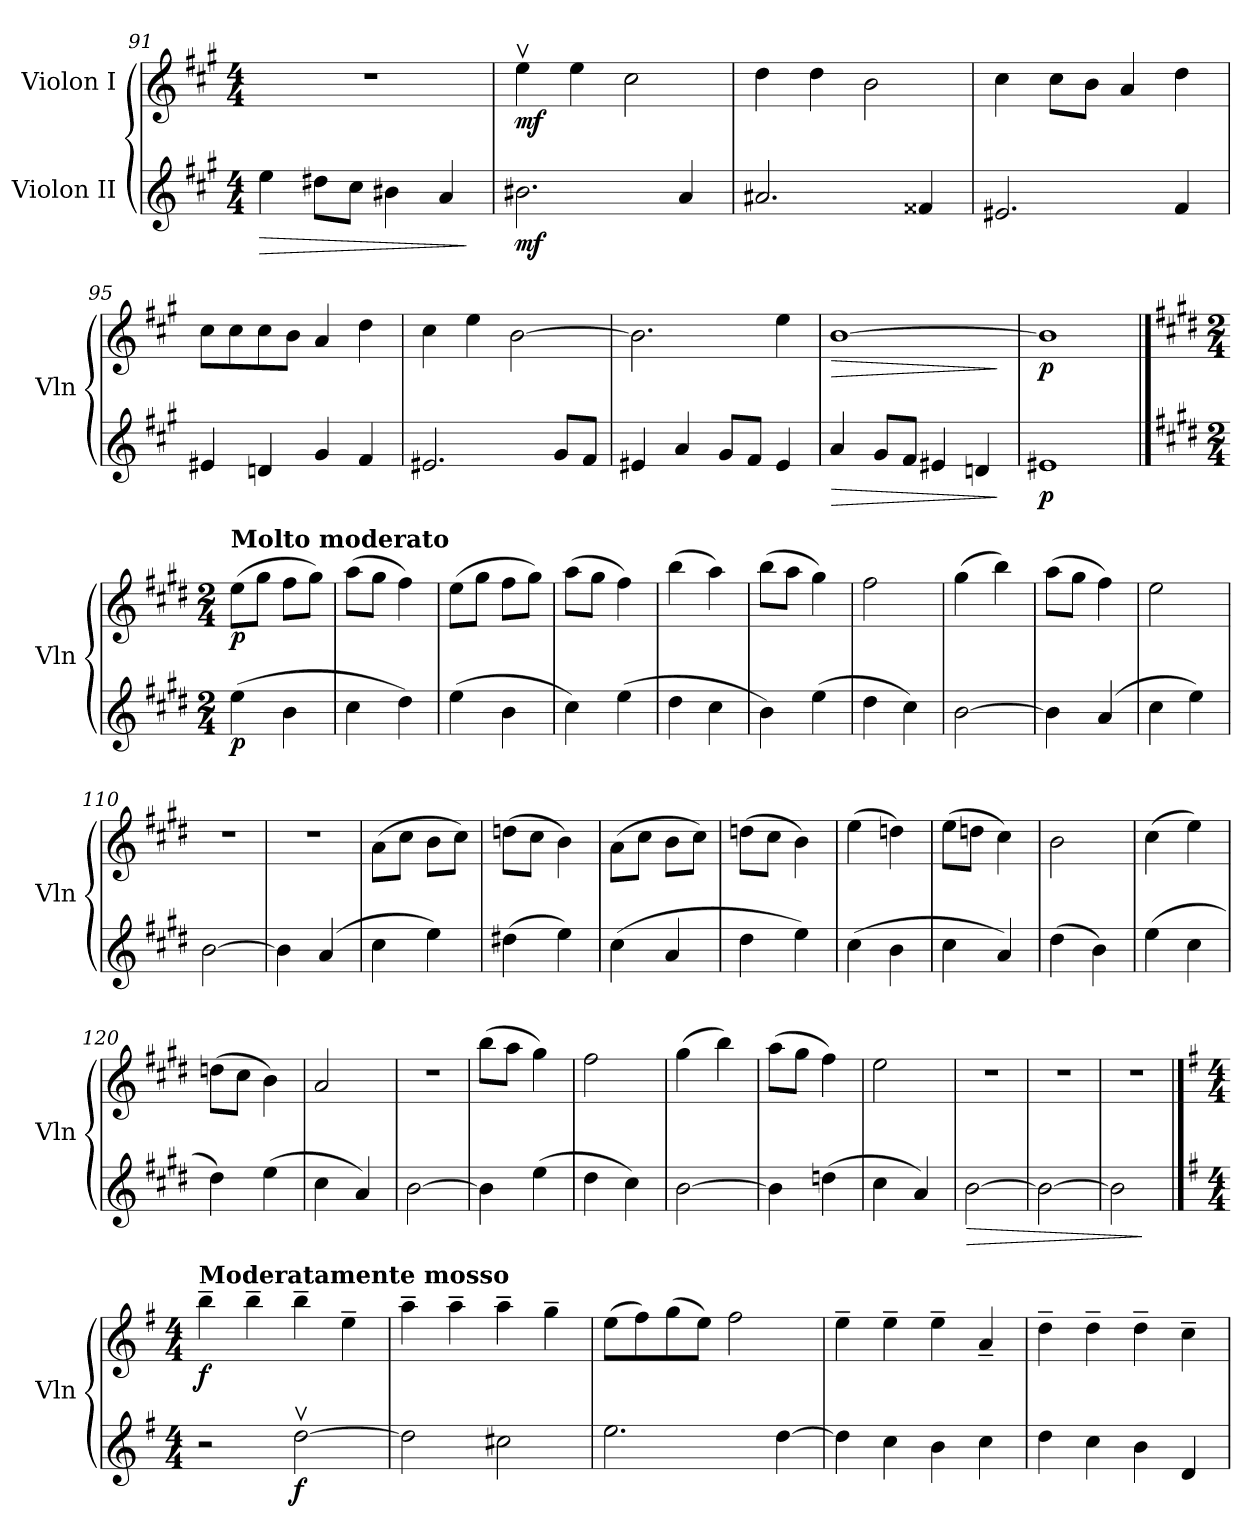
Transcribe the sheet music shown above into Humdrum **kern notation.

**kern	**dynam	**kern	**dynam
*part2	*part2	*part1	*part1
*staff2	*staff2	*staff1	*staff1
*I"Violon II	*	*I"Violon I	*
*I'Vln	*	*I'Vln	*
*clefG2	*	*clefG2	*
*k[f#c#g#]	*	*k[f#c#g#]	*
*M4/4	*	*M4/4	*
=91	=91	=91	=91
!	!LO:HP:b	!	!
4ee\	>	1r	.
8dd#X\L	.	.	.
8cc#\J	.	.	.
4b#X\	.	.	.
4a/	.	.	.
.	]	.	.
=92	=92	=92	=92
!	!LO:DY:b	!	!LO:DY:b
2.b#X\	mf	4eev\	mf
.	.	4ee\	.
.	.	2cc#\	.
4a/	.	.	.
=93	=93	=93	=93
2.a#X/	.	4dd\	.
.	.	4dd\	.
.	.	2b\	.
4f##X/	.	.	.
=94	=94	=94	=94
2.e#X/	.	4cc#\	.
.	.	8cc#\L	.
.	.	8b\J	.
.	.	4a/	.
4f#/	.	4dd\	.
!!LO:LB:g=z
=95	=95	=95	=95
4e#X/	.	8cc#\L	.
.	.	8cc#\	.
4dn/	.	8cc#\	.
.	.	8b\J	.
4g#/	.	4a/	.
4f#/	.	4dd\	.
=96	=96	=96	=96
2.e#X/	.	4cc#\	.
.	.	4ee\	.
.	.	[2b\	.
8g#/L	.	.	.
8f#/J	.	.	.
=97	=97	=97	=97
4e#X/	.	2.b\]	.
4a/	.	.	.
8g#/L	.	.	.
8f#/J	.	.	.
4e#/	.	4ee\	.
=98	=98	=98	=98
!	!LO:HP:b	!	!LO:HP:b
4a/	>	[1b	>
8g#/L	.	.	.
8f#/J	.	.	.
4e#X/	.	.	.
4dn/	.	.	.
.	]	.	]
=99	=99	=99	=99
!	!LO:DY:b	!	!LO:DY:b
1e#X	p	1b]	p
!!LO:LB:g=z
==100	==100	==100	==100
!!LO:REH:place=s1:a:B:fs=14:t=5
*k[f#c#g#d#]	*	*k[f#c#g#d#]	*
*M2/4	*	*M2/4	*
*	*	*MM72	*
!	!	!LO:TX:a:B:t=Molto moderato	!
!	!LO:DY:b	!	!LO:DY:b
(>4ee\	p	(>8ee\L	p
.	.	8gg#\J	.
4b\	.	8ff#\L	.
.	.	8gg#\J)	.
=101	=101	=101	=101
4cc#\	.	(>8aa\L	.
.	.	8gg#\J	.
4dd#\)	.	4ff#\)	.
=102	=102	=102	=102
(>4ee\	.	(>8ee\L	.
.	.	8gg#\J	.
4b\	.	8ff#\L	.
.	.	8gg#\J)	.
=103	=103	=103	=103
4cc#\)	.	(>8aa\L	.
.	.	8gg#\J	.
(>4ee\	.	4ff#\)	.
=104	=104	=104	=104
4dd#\	.	(>4bb\	.
4cc#\	.	4aa\)	.
=105	=105	=105	=105
4b\)	.	(>8bb\L	.
.	.	8aa\J	.
(>4ee\	.	4gg#\)	.
=106	=106	=106	=106
4dd#\	.	2ff#\	.
4cc#\)	.	.	.
=107	=107	=107	=107
[2b\	.	(>4gg#\	.
.	.	4bb\)	.
=108	=108	=108	=108
4b\]	.	(>8aa\L	.
.	.	8gg#\J	.
(>4a/	.	4ff#\)	.
=109	=109	=109	=109
4cc#\	.	2ee\	.
4ee\)	.	.	.
!!LO:LB:g=z
=110	=110	=110	=110
[2b\	.	2r	.
=111	=111	=111	=111
4b\]	.	2r	.
(>4a/	.	.	.
=112	=112	=112	=112
4cc#\	.	(>8a\L	.
.	.	8cc#\J	.
4ee\)	.	8b\L	.
.	.	8cc#\J)	.
=113	=113	=113	=113
(>4dd#X\	.	(>8ddn\L	.
.	.	8cc#\J	.
4ee\)	.	4b\)	.
=114	=114	=114	=114
(>4cc#\	.	(>8a\L	.
.	.	8cc#\J	.
4a/	.	8b\L	.
.	.	8cc#\J)	.
=115	=115	=115	=115
4dd#\	.	(>8ddn\L	.
.	.	8cc#\J	.
4ee\)	.	4b\)	.
=116	=116	=116	=116
(>4cc#\	.	(>4ee\	.
4b\	.	4ddn\)	.
=117	=117	=117	=117
4cc#\	.	(>8ee\L	.
.	.	8ddn\J	.
4a/)	.	4cc#\)	.
=118	=118	=118	=118
(>4dd#\	.	2b\	.
4b\)	.	.	.
=119	=119	=119	=119
(>4ee\	.	(>4cc#\	.
4cc#\	.	4ee\)	.
!!LO:LB:g=z
=120	=120	=120	=120
4dd#\)	.	(>8ddn\L	.
.	.	8cc#\J	.
(>4ee\	.	4b\)	.
=121	=121	=121	=121
4cc#\	.	2a/	.
4a/)	.	.	.
=122	=122	=122	=122
[2b\	.	2r	.
=123	=123	=123	=123
4b\]	.	(>8bb\L	.
.	.	8aa\J	.
(>4ee\	.	4gg#\)	.
=124	=124	=124	=124
4dd#\	.	2ff#\	.
4cc#\)	.	.	.
=125	=125	=125	=125
[2b\	.	(>4gg#\	.
.	.	4bb\)	.
=126	=126	=126	=126
4b\]	.	(>8aa\L	.
.	.	8gg#\J	.
(>4ddn\	.	4ff#\)	.
=127	=127	=127	=127
4cc#\	.	2ee\	.
4a/)	.	.	.
=128	=128	=128	=128
!	!LO:HP:b	!	!
[2b\	>	2r	.
=129	=129	=129	=129
2b\_	.	2r	.
=130	=130	=130	=130
2b\]	.	2r	.
.	]	.	.
!!LO:LB:g=z
==131	==131	==131	==131
!!LO:REH:place=s1:a:B:fs=14:t=6
*k[f#]	*	*k[f#]	*
*M4/4	*	*M4/4	*
*	*	*MM116	*
!	!	!LO:TX:a:B:t=Moderatamente mosso	!
!	!	!	!LO:DY:b
2r	.	4bb~\	f
.	.	4bb~\	.
!	!LO:DY:b	!	!
[2ddv\	f	4bb~\	.
.	.	4ee~\	.
=132	=132	=132	=132
2dd\]	.	4aa~\	.
.	.	4aa~\	.
2cc#X\	.	4aa~\	.
.	.	4gg~\	.
=133	=133	=133	=133
2.ee\	.	(>8ee\L	.
.	.	8ff#\)	.
.	.	(>8gg\	.
.	.	8ee\J)	.
.	.	2ff#\	.
[4dd\	.	.	.
=134	=134	=134	=134
4dd\]	.	4ee~\	.
4cc\	.	4ee~\	.
4b\	.	4ee~\	.
4cc\	.	4a~/	.
=135	=135	=135	=135
4dd\	.	4dd~\	.
4cc\	.	4dd~\	.
4b\	.	4dd~\	.
4d/	.	4cc~\	.
=	=	=	=
*-	*-	*-	*-
